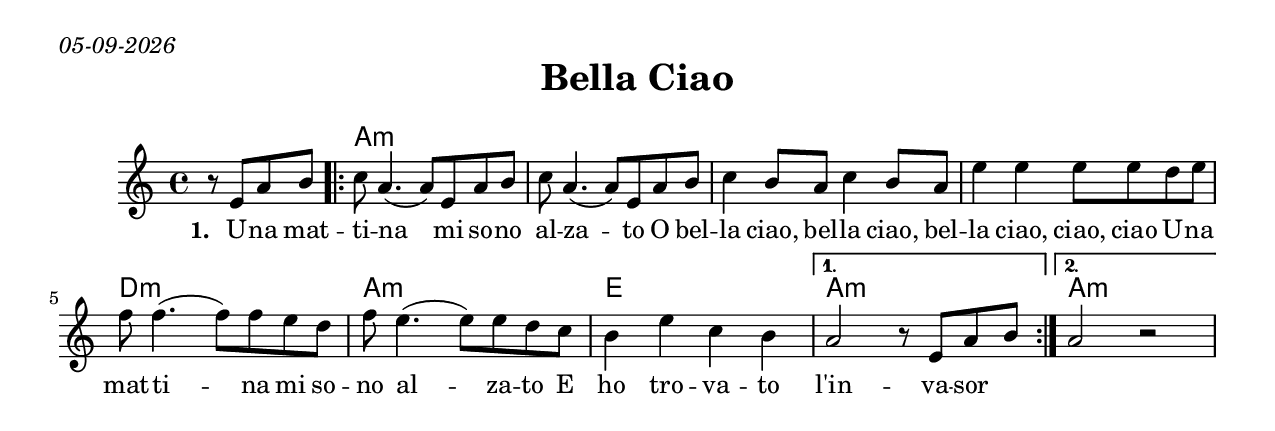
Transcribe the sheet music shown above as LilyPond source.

\version "2.24.0"
\include "english.ly"
%\pointAndClickOff
\paper{
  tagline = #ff
  print-all-headers = ##t
  #(set-paper-size "letter")
}
date = #(strftime "%d-%m-%Y" (localtime (current-time)))

\markup{ \italic{ \date }  }

%\markup{ Got something to say? }

global = {
  \clef treble
  \key a \minor
  \time 4/4
  \set Score.rehearsalMarkFormatter = #format-mark-box-alphabet
}

%#################################### Melody ########################
melody = \relative c' {
  \global
  \partial 2   r8 e a b   %lead in notes

  \repeat volta 2{
    %\mark \default
  c8 a4.(a8) e a b
  c8 a4.(a8) e a b
  c4 b8 a c4 b8 a
  e'4 e e8 e d e

  f8 f4.(f8) f e d
  f8 e4. (e8) e d c
  b4 e c b

  }
  \alternative {
    {a2 r8 e a b }
    { a2 r}
  }


}
%################################# Lyrics #####################
\addlyrics{ \set stanza = #"1. "
  U -- na mat -- ti -- na mi so -- no al -- za -- to
  O bel -- la ciao, bel -- la ciao, bel -- la ciao, ciao, ciao
  U -- na mat -- ti -- na mi so -- no al -- za -- to
  E ho tro -- va -- to l'in -- va -- sor
}
%################################# Chords #######################
harmonies = \chordmode {
  s2
  a1*4:m
  d1:m
  a1:m
  e1
  a1:m
  a1:m
}
% repeats
%\melody
%\melody
%\melody
\score {
  % transpose score below
  %\transpose c d
  <<
    \new ChordNames {
      \set chordChanges = ##f
      \harmonies
    }
    \new Staff   \melody
  >>
  \header{
    title= "Bella Ciao"
    subtitle=""
    composer= ""

    instrument =""
    arranger= ""
  }
  \midi{\tempo 4 = 120}
  \layout{indent = 1.0\cm}
}
%{
% more verses:
\markup{}
\markup {
  \font-size #2
  \fill-line {
    \hspace #0.1 % distance from left margin
    \column {
      \line { "1."
\column {
 ""
}
      }
      \hspace #0.2 % vertical distance between verses
      \line { "2."
\column {
""
}
      }
    }
    \hspace #0.1  % horiz. distance between columns
    \column {
      \line { "3."
\column {
 ""
}
      }
      \hspace #0.2 % distance between verses
      \line { "4."
\column {
""
}
      }
    }
    \hspace #0.1 % distance to right margin
  }
}

%}